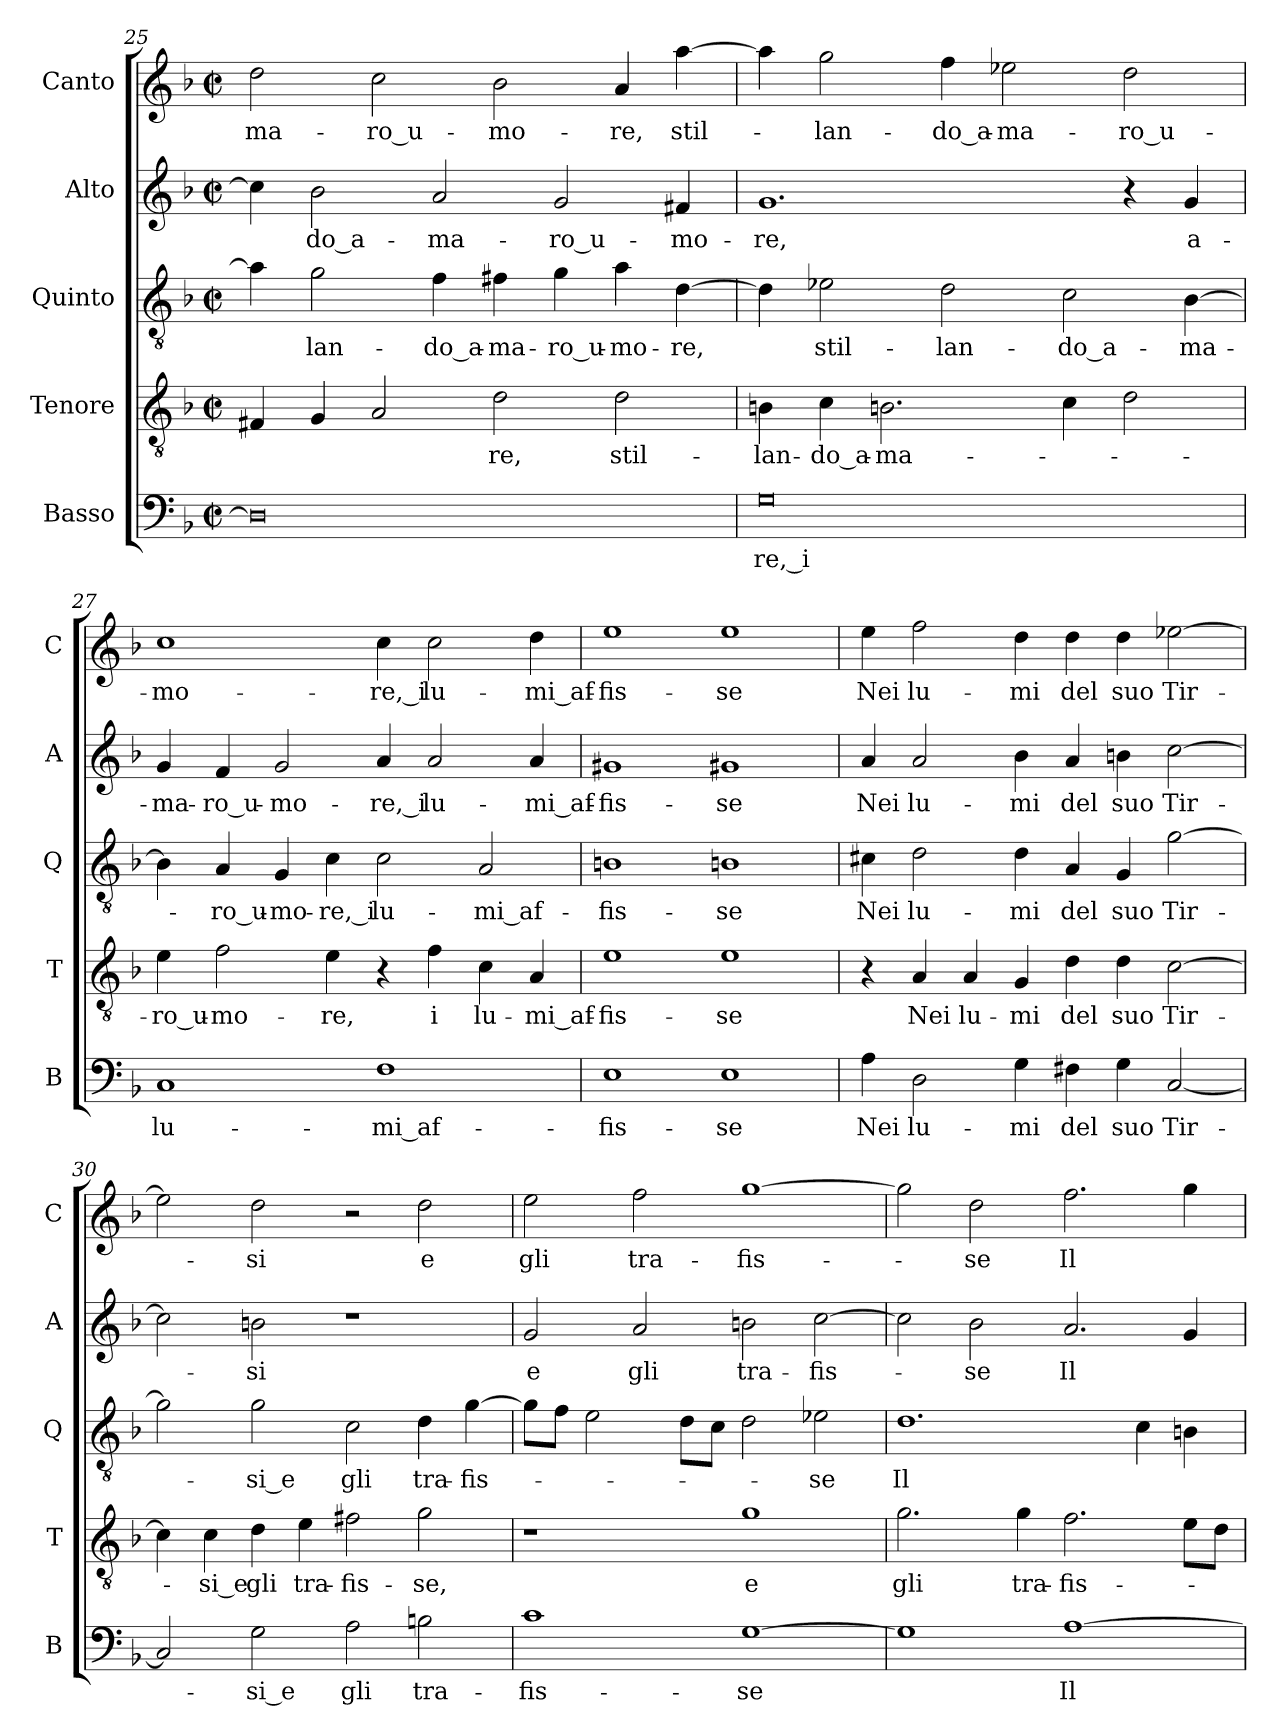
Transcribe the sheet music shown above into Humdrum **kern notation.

**kern	**text	**kern	**text	**kern	**text	**kern	**text	**kern	**text
*part5	*part5	*part4	*part4	*part3	*part3	*part2	*part2	*part1	*part1
*staff5	*staff5	*staff4	*staff4	*staff3	*staff3	*staff2	*staff2	*staff1	*staff1
*I"Basso	*	*I"Tenore	*	*I"Quinto	*	*I"Alto	*	*I"Canto	*
*I'B	*	*I'T	*	*I'Q	*	*I'A	*	*I'C	*
!!LO:PB:g=z
*clefF4	*	*clefGv2	*	*clefGv2	*	*clefG2	*	*clefG2	*
*k[b-]	*	*k[b-]	*	*k[b-]	*	*k[b-]	*	*k[b-]	*
*F:	*	*F:	*	*F:	*	*F:	*	*F:	*
*M2/2	*	*M2/2	*	*M2/2	*	*M2/2	*	*M2/2	*
*met(c|)	*	*met(c|)	*	*met(c|)	*	*met(c|)	*	*met(c|)	*
=25	=25	=25	=25	=25	=25	=25	=25	=25	=25
0D]	.	4F#X	.	4a]	.	4cc]	.	2dd	ma-
.	.	4G	.	2g	lan-	2b-	do_a-	.	.
.	.	2A	.	.	.	.	.	2cc	ro_u-
.	.	.	.	4f	do_a-	2a	ma-	.	.
.	.	2d	-re,	4f#X	ma-	.	.	2b-	mo-
.	.	.	.	4g	ro_u-	2g	ro_u-	.	.
.	.	2d	stil-	4a	mo-	.	.	4a	-re,
.	.	.	.	[4d	-re,	4f#X	mo-	[4aa	stil-
=26	=26	=26	=26	=26	=26	=26	=26	=26	=26
0G	-re,_i	4Bn	lan-	4d]	.	1.g	-re,	4aa]	.
.	.	4c	do_a-	2e-X	stil-	.	.	2gg	lan-
.	.	2.Bn	ma-	.	.	.	.	.	.
.	.	.	.	2d	lan-	.	.	4ff	do_a-
.	.	.	.	.	.	.	.	2ee-X	ma-
.	.	4c	.	2c	do_a-	.	.	.	.
.	.	2d	.	.	.	4r	.	2dd	ro_u-
.	.	.	.	[4B-	ma-	4g	a-	.	.
=27	=27	=27	=27	=27	=27	=27	=27	=27	=27
1C	lu-	4e	ro_u-	4B-]	.	4g	ma-	1cc	mo-
.	.	2f	mo-	4A	ro_u-	4f	ro_u-	.	.
.	.	.	.	4G	mo-	2g	mo-	.	.
.	.	4e	-re,	4c	-re,_i	.	.	.	.
1F	mi_af-	4r	.	2c	lu-	4a	-re,_i	4cc	-re,_i
.	.	4f	-i	.	.	2a	lu-	2cc	lu-
.	.	4c	lu-	2A	mi_af-	.	.	.	.
.	.	4A	mi_af-	.	.	4a	mi_af-	4dd	mi_af-
=28	=28	=28	=28	=28	=28	=28	=28	=28	=28
1E	fis-	1e	fis-	1Bn	fis-	1g#X	fis-	1ee	fis-
1E	-se	1e	-se	1Bn	-se	1g#X	-se	1ee	-se
!!LO:LB:g=z
=29	=29	=29	=29	=29	=29	=29	=29	=29	=29
4A	-Nei	4r	.	4c#X	-Nei	4a	-Nei	4ee	-Nei
2D	lu-	4A	-Nei	2d	lu-	2a	lu-	2ff	lu-
.	.	4A	lu-	.	.	.	.	.	.
4G	-mi	4G	-mi	4d	-mi	4b-	-mi	4dd	-mi
4F#X	-del	4d	-del	4A	-del	4a	-del	4dd	-del
4G	-suo	4d	-suo	4G	-suo	4bn	-suo	4dd	-suo
[2C	Tir-	[2c	Tir-	[2g	Tir-	[2cc	Tir-	[2ee-X	Tir-
=30	=30	=30	=30	=30	=30	=30	=30	=30	=30
2C]	.	4c]	.	2g]	.	2cc]	.	2ee-]	.
.	.	4c	-si_e	.	.	.	.	.	.
2G	-si_e	4d	-gli	2g	-si_e	2bn	-si	2dd	-si
.	.	4e	tra-	.	.	.	.	.	.
2A	-gli	2f#X	fis-	2c	-gli	1r	.	2r	.
2Bn	tra-	2g	-se,	4d	tra-	.	.	2dd	-e
.	.	.	.	[4g	fis-	.	.	.	.
=31	=31	=31	=31	=31	=31	=31	=31	=31	=31
1c	fis-	1r	.	8gL]	.	2g	-e	2ee	-gli
.	.	.	.	8fJ	.	.	.	.	.
.	.	.	.	2e	.	.	.	.	.
.	.	.	.	.	.	2a	-gli	2ff	tra-
.	.	.	.	8dL	.	.	.	.	.
.	.	.	.	8cJ	.	.	.	.	.
[1G	-se	1g	-e	2d	.	2bn	tra-	[1gg	fis-
.	.	.	.	2e-X	-se	[2cc	fis-	.	.
=32	=32	=32	=32	=32	=32	=32	=32	=32	=32
1G]	.	2.g	-gli	1.d	-Il	2cc]	.	2gg]	.
.	.	.	.	.	.	2b-	-se	2dd	-se
.	.	4g	tra-	.	.	.	.	.	.
[1A	-Il	2.f	fis-	.	.	2.a	-Il	2.ff	-Il
.	.	.	.	4c	.	.	.	.	.
.	.	8eL	.	4Bn	.	4g	.	4gg	.
.	.	8dJ	.	.	.	.	.	.	.
=	=	=	=	=	=	=	=	=	=
*-	*-	*-	*-	*-	*-	*-	*-	*-	*-
